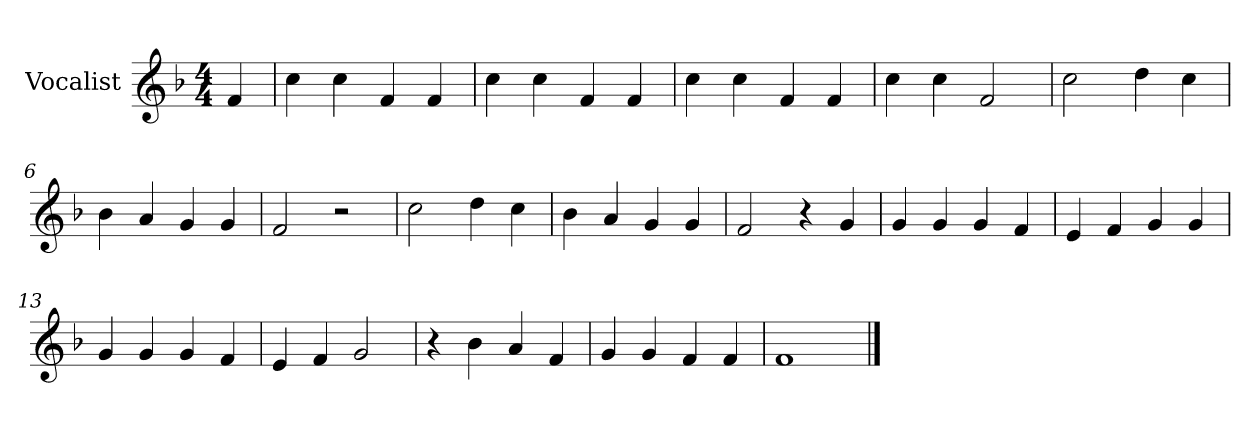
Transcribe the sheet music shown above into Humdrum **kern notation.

**kern
*part1
*staff1
*I"Vocalist
*k[b-]
*F:
*M4/4
=
4f
=1
4cc
4cc
4f
4f
=2
4cc
4cc
4f
4f
=3
4cc
4cc
4f
4f
=4
4cc
4cc
2f
=5
2cc
4dd
4cc
=6
4b-
4a
4g
4g
=7
2f
2r
=8
2cc
4dd
4cc
=9
4b-
4a
4g
4g
=10
2f
4r
4g
=11
4g
4g
4g
4f
=12
4e
4f
4g
4g
=13
4g
4g
4g
4f
=14
4e
4f
2g
=15
4r
4b-
4a
4f
=16
4g
4g
4f
4f
=17
1f
==
*-
